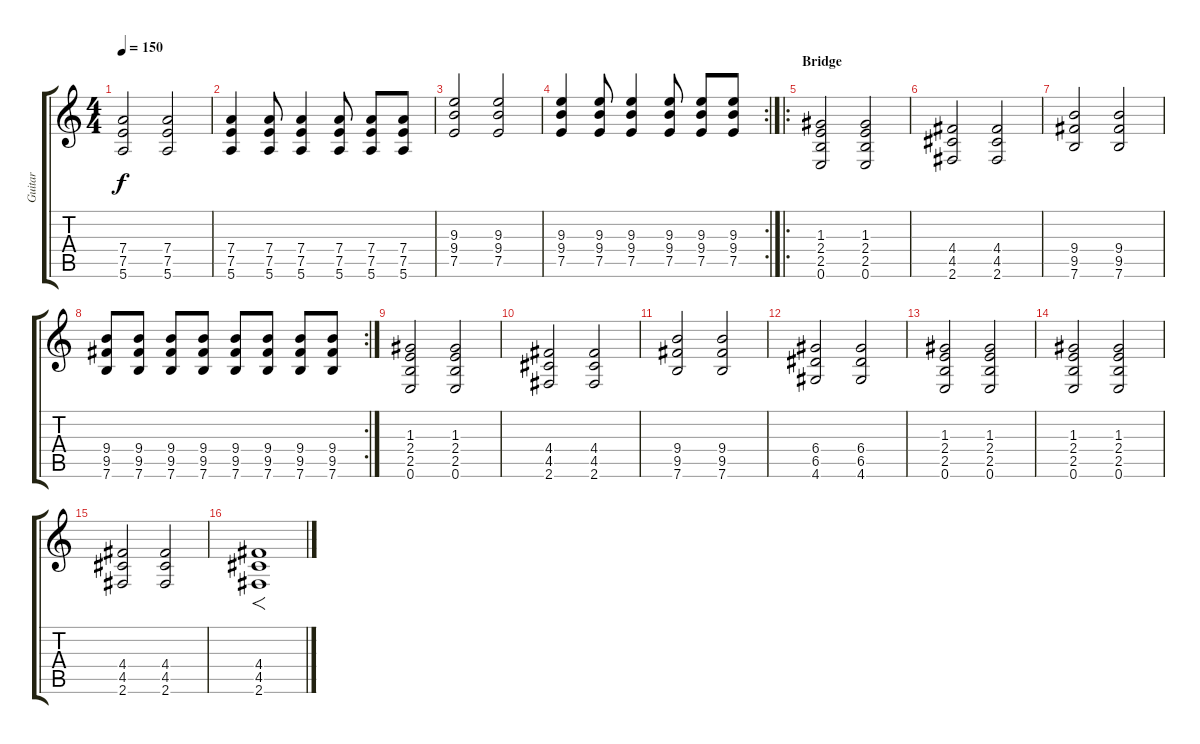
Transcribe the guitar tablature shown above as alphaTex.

\track ("Guitar" "Guitar") {instrument electricguitarmuted}
\staff {score tabs}
\tuning (E4 B3 G3 D3 A2 E2) {hide}
\ts (4 4)
\tempo 150
\clef g2
\ks c
(7.4 7.5 5.6).2{dy f} (7.4 7.5 5.6).2 |
(7.4 7.5 5.6).4 (7.4 7.5 5.6).8 (7.4 7.5 5.6).4 (7.4 7.5 5.6).8 (7.4 7.5 5.6).8 (7.4 7.5 5.6).8 |
(9.3 9.4 7.5).2 (9.3 9.4 7.5).2 |
\rc 2
(9.3 9.4 7.5).4 (9.3 9.4 7.5).8 (9.3 9.4 7.5).4 (9.3 9.4 7.5).8 (9.3 9.4 7.5).8 (9.3 9.4 7.5).8 |
\ro
\section ("" "Bridge")
(1.3 2.4 2.5 0.6).2 (1.3 2.4 2.5 0.6).2 |
(4.4 4.5 2.6).2 (4.4 4.5 2.6).2 |
(9.4 9.5 7.6).2 (9.4 9.5 7.6).2 |
\rc 2
(9.4 9.5 7.6).8 (9.4 9.5 7.6).8 (9.4 9.5 7.6).8 (9.4 9.5 7.6).8 (9.4 9.5 7.6).8 (9.4 9.5 7.6).8 (9.4 9.5 7.6).8 (9.4 9.5 7.6).8 |
(1.3 2.4 2.5 0.6).2 (1.3 2.4 2.5 0.6).2 |
(4.4 4.5 2.6).2 (4.4 4.5 2.6).2 |
(9.4 9.5 7.6).2 (9.4 9.5 7.6).2 |
(6.4 6.5 4.6).2 (6.4 6.5 4.6).2 |
(1.3 2.4 2.5 0.6).2 (1.3 2.4 2.5 0.6).2 |
(1.3 2.4 2.5 0.6).2 (1.3 2.4 2.5 0.6).2 |
(4.4 4.5 2.6).2 (4.4 4.5 2.6).2 |
(4.4 4.5 2.6).1{f}
